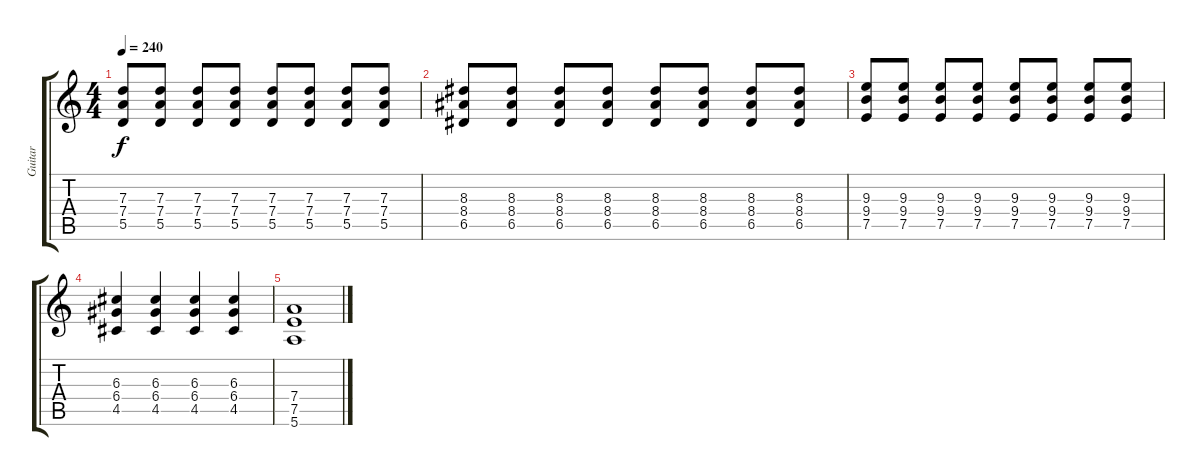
\track ("Guitar" "Guitar") {instrument distortionguitar}
\staff {score tabs}
\tuning (E4 B3 G3 D3 A2 E2) {hide}
\ts (4 4)
\tempo 240
\clef g2
\ks c
(7.3 7.4 5.5).8{dy f} (7.3 7.4 5.5).8 (7.3 7.4 5.5).8 (7.3 7.4 5.5).8 (7.3 7.4 5.5).8 (7.3 7.4 5.5).8 (7.3 7.4 5.5).8 (7.3 7.4 5.5).8 |
(8.3 8.4 6.5).8 (8.3 8.4 6.5).8 (8.3 8.4 6.5).8 (8.3 8.4 6.5).8 (8.3 8.4 6.5).8 (8.3 8.4 6.5).8 (8.3 8.4 6.5).8 (8.3 8.4 6.5).8 |
(9.3 9.4 7.5).8 (9.3 9.4 7.5).8 (9.3 9.4 7.5).8 (9.3 9.4 7.5).8 (9.3 9.4 7.5).8 (9.3 9.4 7.5).8 (9.3 9.4 7.5).8 (9.3 9.4 7.5).8 |
(6.3 6.4 4.5).4 (6.3 6.4 4.5).4 (6.3 6.4 4.5).4 (6.3 6.4 4.5).4 |
(7.4 7.5 5.6).1
